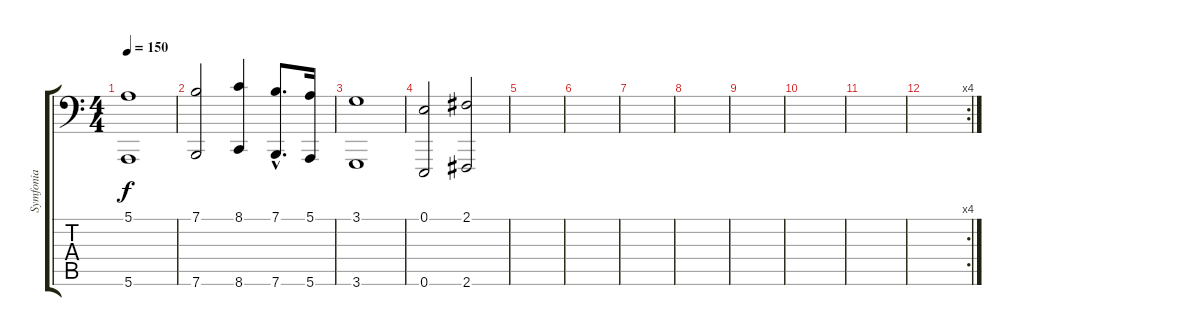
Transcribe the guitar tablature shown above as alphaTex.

\track ("Symfonia" "Symfonia") {instrument stringensemble1}
\staff {score tabs}
\tuning (E3 B2 G2 D2 A1 E1) {hide}
\ts (4 4)
\tempo 150
\clef f4
\ks c
(5.1 5.6).1{dy f} |
(7.1 7.6).2 (8.1 8.6).4 (7.1{hac} 7.6{hac}).8{d} (5.1 5.6).16 |
(3.1 3.6).1 |
(0.1 0.6).2 (2.1 2.6).2 |
|
|
|
|
|
|
|
\rc 4
